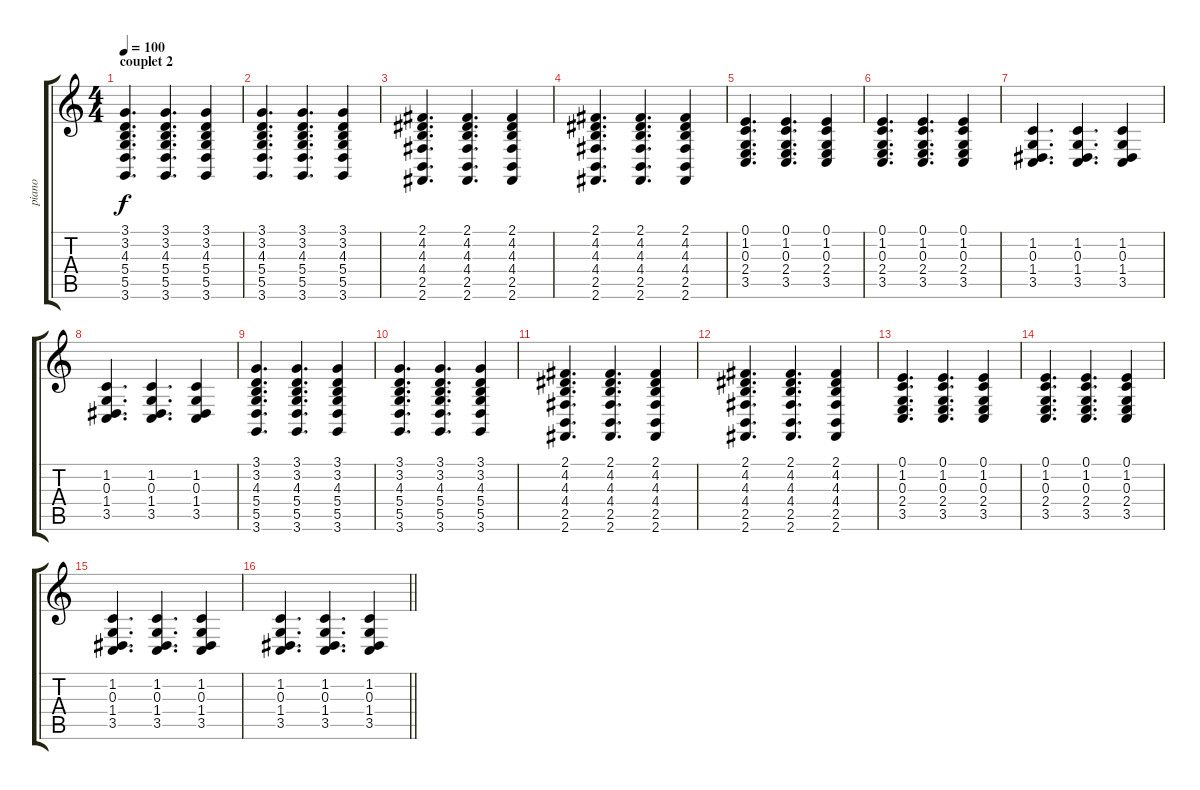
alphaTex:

\track ("piano" "piano") {instrument brightacousticpiano}
\staff {score tabs}
\tuning (E4 B3 G3 D3 A2 E2) {hide}
\ts (4 4)
\section ("" "couplet 2")
\tempo 100
\clef g2
\ks c
(3.1 3.2 4.3 5.4 5.5 3.6).4{d dy f} (3.1 3.2 4.3 5.4 5.5 3.6).4{d} (3.1 3.2 4.3 5.4 5.5 3.6).4 |
(3.1 3.2 4.3 5.4 5.5 3.6).4{d} (3.1 3.2 4.3 5.4 5.5 3.6).4{d} (3.1 3.2 4.3 5.4 5.5 3.6).4 |
(2.1 4.2 4.3 4.4 2.5 2.6).4{d} (2.1 4.2 4.3 4.4 2.5 2.6).4{d} (2.1 4.2 4.3 4.4 2.5 2.6).4 |
(2.1 4.2 4.3 4.4 2.5 2.6).4{d} (2.1 4.2 4.3 4.4 2.5 2.6).4{d} (2.1 4.2 4.3 4.4 2.5 2.6).4 |
(0.1 1.2 0.3 2.4 3.5).4{d} (0.1 1.2 0.3 2.4 3.5).4{d} (0.1 1.2 0.3 2.4 3.5).4 |
(0.1 1.2 0.3 2.4 3.5).4{d} (0.1 1.2 0.3 2.4 3.5).4{d} (0.1 1.2 0.3 2.4 3.5).4 |
(1.2 0.3 1.4 3.5).4{d} (1.2 0.3 1.4 3.5).4{d} (1.2 0.3 1.4 3.5).4 |
(1.2 0.3 1.4 3.5).4{d} (1.2 0.3 1.4 3.5).4{d} (1.2 0.3 1.4 3.5).4 |
(3.1 3.2 4.3 5.4 5.5 3.6).4{d} (3.1 3.2 4.3 5.4 5.5 3.6).4{d} (3.1 3.2 4.3 5.4 5.5 3.6).4 |
(3.1 3.2 4.3 5.4 5.5 3.6).4{d} (3.1 3.2 4.3 5.4 5.5 3.6).4{d} (3.1 3.2 4.3 5.4 5.5 3.6).4 |
(2.1 4.2 4.3 4.4 2.5 2.6).4{d} (2.1 4.2 4.3 4.4 2.5 2.6).4{d} (2.1 4.2 4.3 4.4 2.5 2.6).4 |
(2.1 4.2 4.3 4.4 2.5 2.6).4{d} (2.1 4.2 4.3 4.4 2.5 2.6).4{d} (2.1 4.2 4.3 4.4 2.5 2.6).4 |
(0.1 1.2 0.3 2.4 3.5).4{d} (0.1 1.2 0.3 2.4 3.5).4{d} (0.1 1.2 0.3 2.4 3.5).4 |
(0.1 1.2 0.3 2.4 3.5).4{d} (0.1 1.2 0.3 2.4 3.5).4{d} (0.1 1.2 0.3 2.4 3.5).4 |
(1.2 0.3 1.4 3.5).4{d} (1.2 0.3 1.4 3.5).4{d} (1.2 0.3 1.4 3.5).4 |
\barLineRight lightlight
(1.2 0.3 1.4 3.5).4{d} (1.2 0.3 1.4 3.5).4{d} (1.2 0.3 1.4 3.5).4
